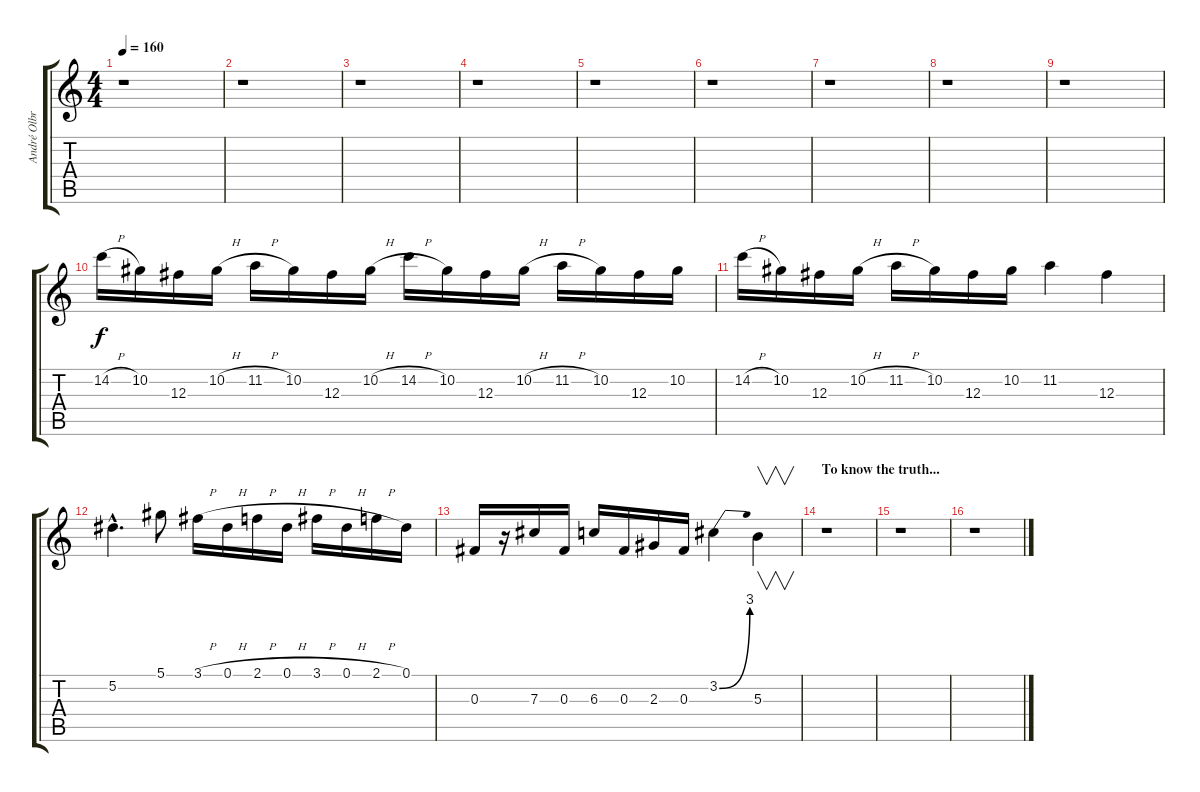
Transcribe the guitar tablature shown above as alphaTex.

\track ("André Olbrich" "André Olbr") {instrument distortionguitar}
\staff {score tabs}
\tuning (Eb4 Bb3 Gb3 Db3 Ab2 Eb2) {hide}
\ts (4 4)
\tempo 160
\clef g2
\ks c
r.1{dy f} |
r.1 |
r.1 |
r.1 |
r.1 |
r.1 |
r.1 |
r.1 |
r.1 |
14.2{h}.16 10.2.16 12.3.16 10.2{h}.16 11.2{h}.16 10.2.16 12.3.16 10.2{h}.16 14.2{h}.16 10.2.16 12.3.16 10.2{h}.16 11.2{h}.16 10.2.16 12.3.16 10.2.16 |
14.2{h}.16 10.2.16 12.3.16 10.2{h}.16 11.2{h}.16 10.2.16 12.3.16 10.2.16 11.2.4 12.3.4 |
5.2{hac}.4{d} 5.1.8 3.1{h}.16 0.1{h}.16 2.1{h}.16 0.1{h}.16 3.1{h}.16 0.1{h}.16 2.1{h}.16 0.1.16 |
0.3.16 r.16 7.3.16 0.3.16 6.3.16 0.3.16 2.3.16 0.3.16 3.2{be (bend 0 0 60 12)}.4 5.3.4{v} |
\section ("" "To know the truth...")
r.1 |
r.1 |
r.1
